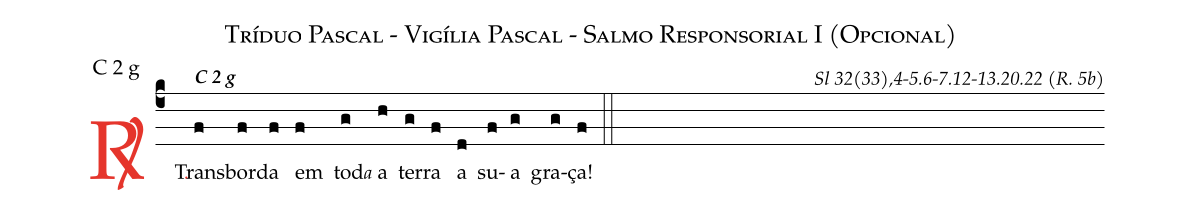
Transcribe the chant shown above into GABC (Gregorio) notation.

name: Tríduo Pascal - Vigília Pascal - Salmo Responsorial I (Opcional);
mode: C 2 g;
commentary: Sl 32(33),4-5.6-7.12-13.20.22 (R. 5b);
%%
(c4)

<c><sp>R/</sp>.</c>() Trans<alt>\textbf{C 2 g}</alt>(f)bor(f)da(f) em(f) to(g)d<e>a</e> a(h) ter(g)ra(f) a(d) su(f)a(g) gra(g)ça!(f)

(::)
